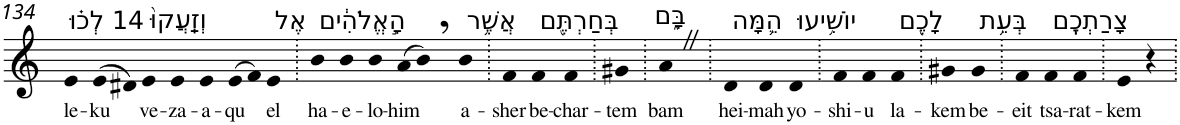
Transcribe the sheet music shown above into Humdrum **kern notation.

**kern	**text
*part1	*part1
*staff1	*staff1
*I"Piano	*
*I'Pno	*
!!LO:PB:g=z
*clefG2	*
*k[]	*
=134	=134
!LO:TX:a:t=14 לְכ֗וּ	!
!	!LO:LY:b
4e	le-
!	!LO:LY:b
(>8e	-ku
8d#X)	.
!LO:TX:a:t=וְזַֽעֲקוּ֙	!
!	!LO:LY:b
4e	ve-
!	!LO:LY:b
4e	-za-
!	!LO:LY:b
4e	-a-
!	!LO:LY:b
(>8e	-qu
8f)	.
!LO:TX:a:t=אֶל	!
!	!LO:LY:b
4e	el
=135.	=135.
!LO:TX:a:t=הָ֣אֱלֹהִ֔ים	!
!	!LO:LY:b
4b	ha-
!	!LO:LY:b
4b	-e-
!	!LO:LY:b
4b	-lo-
!	!LO:LY:b
(>8a	-him
8b,)	.
!LO:TX:a:t=אֲשֶׁ֥ר	!
!	!LO:LY:b
4b	a-
=136.	=136.
!	!LO:LY:b
4f	-sher
!LO:TX:a:t=בְּחַרְתֶּ֖ם	!
!	!LO:LY:b
4f	be-
!	!LO:LY:b
4f	-char-
=137.	=137.
!	!LO:LY:b
4g#X	-tem
=138.	=138.
!LO:TX:a:t=בָּ֑ם	!
!	!LO:LY:b
4aZ	bam
=139.	=139.
!LO:TX:a:t=הֵ֛מָּה	!
!	!LO:LY:b
4d	hei-
!	!LO:LY:b
4d	-mah
!LO:TX:a:t=יוֹשִׁ֥יעוּ	!
!	!LO:LY:b
4d	yo-
=140.	=140.
!	!LO:LY:b
4f	-shi-
!	!LO:LY:b
4f	-u
!LO:TX:a:t=לָכֶ֖ם	!
!	!LO:LY:b
4f	la-
=141.	=141.
!	!LO:LY:b
4g#X	-kem
!LO:TX:a:t=בְּעֵ֥ת	!
!	!LO:LY:b
4g#	be-
=142.	=142.
!	!LO:LY:b
4f	-eit
!LO:TX:a:t=צָרַתְכֶֽם	!
!	!LO:LY:b
4f	tsa-
!	!LO:LY:b
4f	-rat-
=143.	=143.
!	!LO:LY:b
4e	-kem
4r	.
=.	=.
*-	*-
